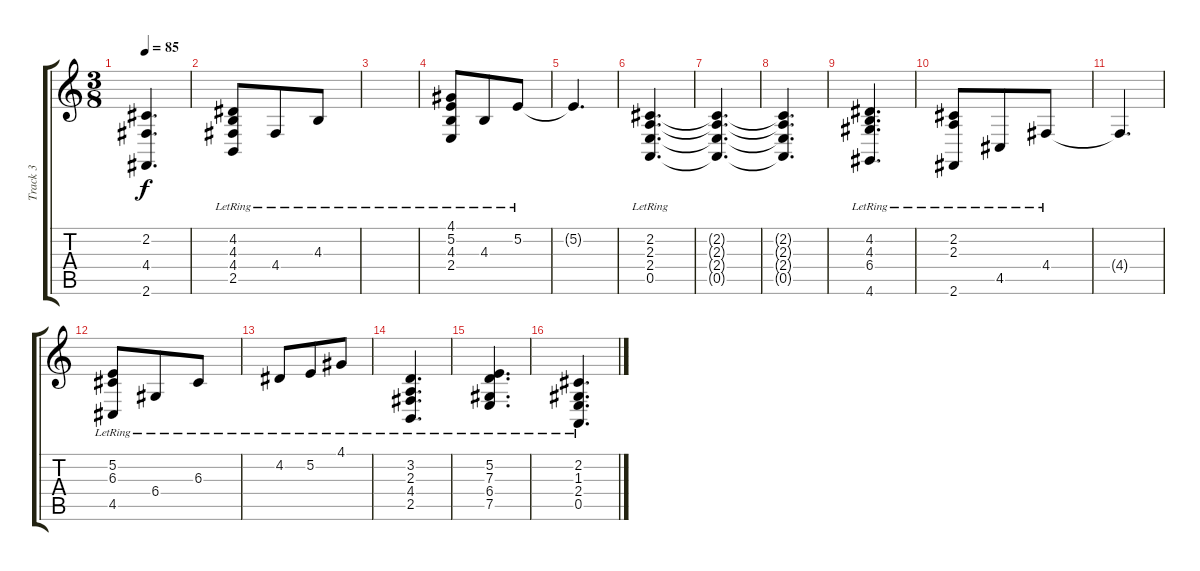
\track ("Track 3" "Track 3") {instrument acousticgrandpiano}
\staff {score tabs}
\tuning (E4 B3 G3 D3 A2 E2) {hide}
\ts (3 8)
\tempo 85
\clef g2
\ks c
(2.2{t} 4.4{t} 2.6{t}).4{d dy f} |
(4.2{lr} 4.3{lr} 4.4{lr} 2.5{lr}).8 4.4{lr}.8 4.3{lr}.8 |
|
(4.1 5.2 4.3 2.4{lr}).8 4.3{lr}.8 5.2{lr}.8 |
5.2{t}.4{d} |
(2.2{lr} 2.3{lr} 2.4{lr} 0.5{lr}).4{d} |
(2.2{t} 2.3{t} 2.4{t} 0.5{t}).4{d} |
(2.2{t} 2.3{t} 2.4{t} 0.5{t}).4{d} |
(4.2{lr} 4.3{lr} 6.4{lr} 4.6{lr}).4{d} |
(2.2 2.3 2.6{lr}).8 4.5{lr}.8 4.4{lr}.8 |
4.4{t}.4{d} |
(5.2 6.3 4.5{lr}).8 6.4{lr}.8 6.3{lr}.8 |
4.2{lr}.8 5.2{lr}.8 4.1{lr}.8 |
(3.2{lr} 2.3{lr} 4.4{lr} 2.5{lr}).4{d} |
(5.2{lr} 7.3{lr} 6.4{lr} 7.5{lr}).4{d} |
(2.2{lr} 1.3{lr} 2.4{lr} 0.5{lr}).4{d}
